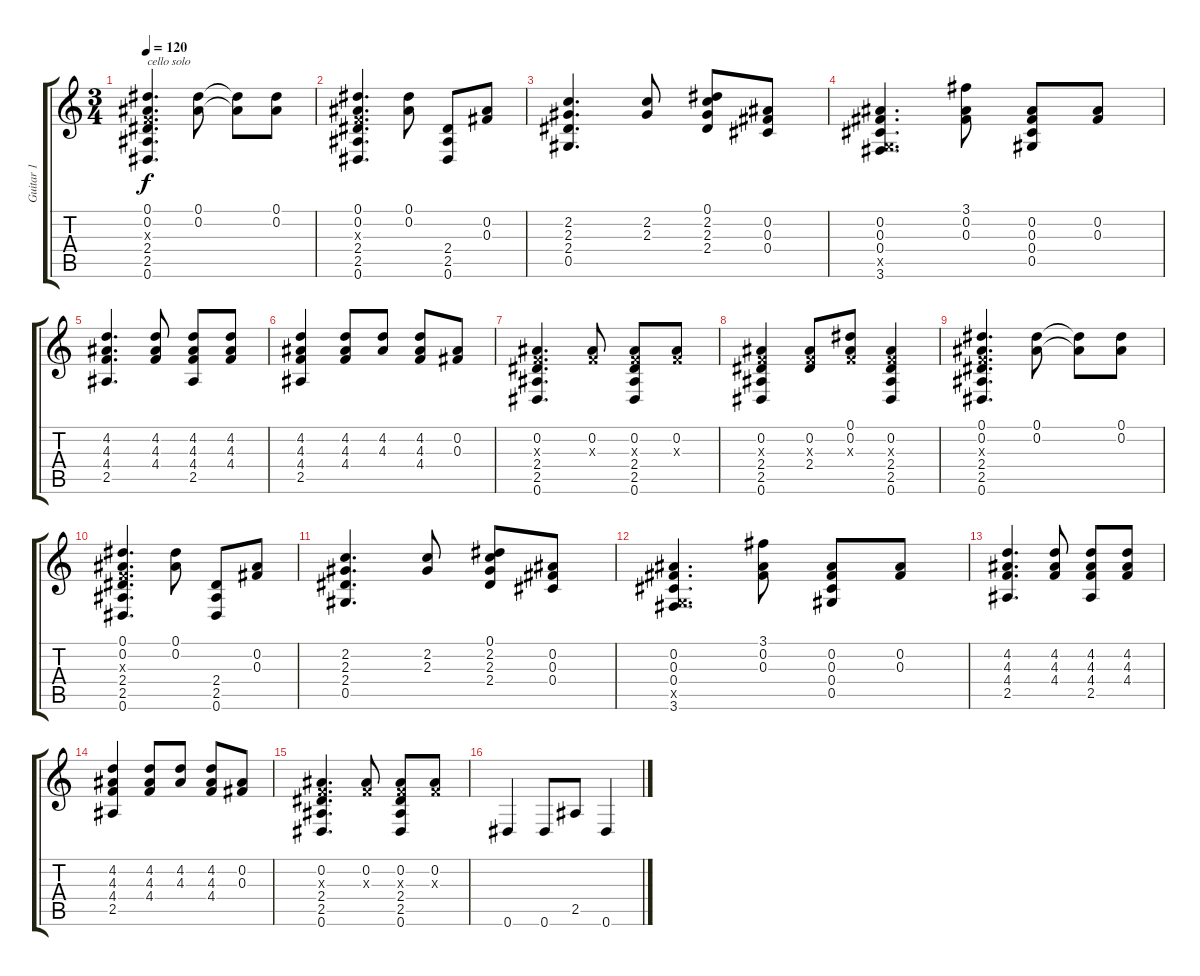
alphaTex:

\track ("Guitar 1" "Guitar 1") {instrument acousticguitarsteel}
\staff {score tabs}
\tuning (Eb4 Bb3 Gb3 Db3 Ab2 Eb2) {hide}
\ts (3 4)
\tempo 120
\clef g2
\ks c
(0.1 0.2 -1.3{x} 2.4 2.5 0.6).4{d txt "cello solo" dy f} (0.1 0.2).8 (0.1{t} 0.2{t}).8 (0.1 0.2).8 |
(0.1 0.2 -1.3{x} 2.4 2.5 0.6).4{d} (0.1 0.2).8 (2.4 2.5 0.6).8 (0.2 0.3).8 |
(2.2 2.3 2.4 0.5).4{d} (2.2 2.3).8 (0.1 2.2 2.3 2.4).8 (0.2 0.3 0.4).8 |
(0.2 0.3 0.4 -1.5{x} 3.6).4{d} (3.1 0.2 0.3).8 (0.2 0.3 0.4 0.5).8 (0.2 0.3).8 |
(4.2 4.3 4.4 2.5).4{d} (4.2 4.3 4.4).8 (4.2 4.3 4.4 2.5).8 (4.2 4.3 4.4).8 |
(4.2 4.3 4.4 2.5).4 (4.2 4.3 4.4).8 (4.2 4.3).8 (4.2 4.3 4.4).8 (0.2 0.3).8 |
(0.2 -1.3{x} 2.4 2.5 0.6).4{d} (0.2 -1.3{x}).8 (0.2 -1.3{x} 2.4 2.5 0.6).8 (0.2 -1.3{x}).8 |
(0.2 -1.3{x} 2.4 2.5 0.6).4 (0.2 -1.3{x} 2.4).8 (0.1 0.2 -1.3{x}).8 (0.2 -1.3{x} 2.4 2.5 0.6).4 |
(0.1 0.2 -1.3{x} 2.4 2.5 0.6).4{d} (0.1 0.2).8 (0.1{t} 0.2{t}).8 (0.1 0.2).8 |
(0.1 0.2 -1.3{x} 2.4 2.5 0.6).4{d} (0.1 0.2).8 (2.4 2.5 0.6).8 (0.2 0.3).8 |
(2.2 2.3 2.4 0.5).4{d} (2.2 2.3).8 (0.1 2.2 2.3 2.4).8 (0.2 0.3 0.4).8 |
(0.2 0.3 0.4 -1.5{x} 3.6).4{d} (3.1 0.2 0.3).8 (0.2 0.3 0.4 0.5).8 (0.2 0.3).8 |
(4.2 4.3 4.4 2.5).4{d} (4.2 4.3 4.4).8 (4.2 4.3 4.4 2.5).8 (4.2 4.3 4.4).8 |
(4.2 4.3 4.4 2.5).4 (4.2 4.3 4.4).8 (4.2 4.3).8 (4.2 4.3 4.4).8 (0.2 0.3).8 |
(0.2 -1.3{x} 2.4 2.5 0.6).4{d} (0.2 -1.3{x}).8 (0.2 -1.3{x} 2.4 2.5 0.6).8 (0.2 -1.3{x}).8 |
0.6.4 0.6.8 2.5.8 0.6.4
